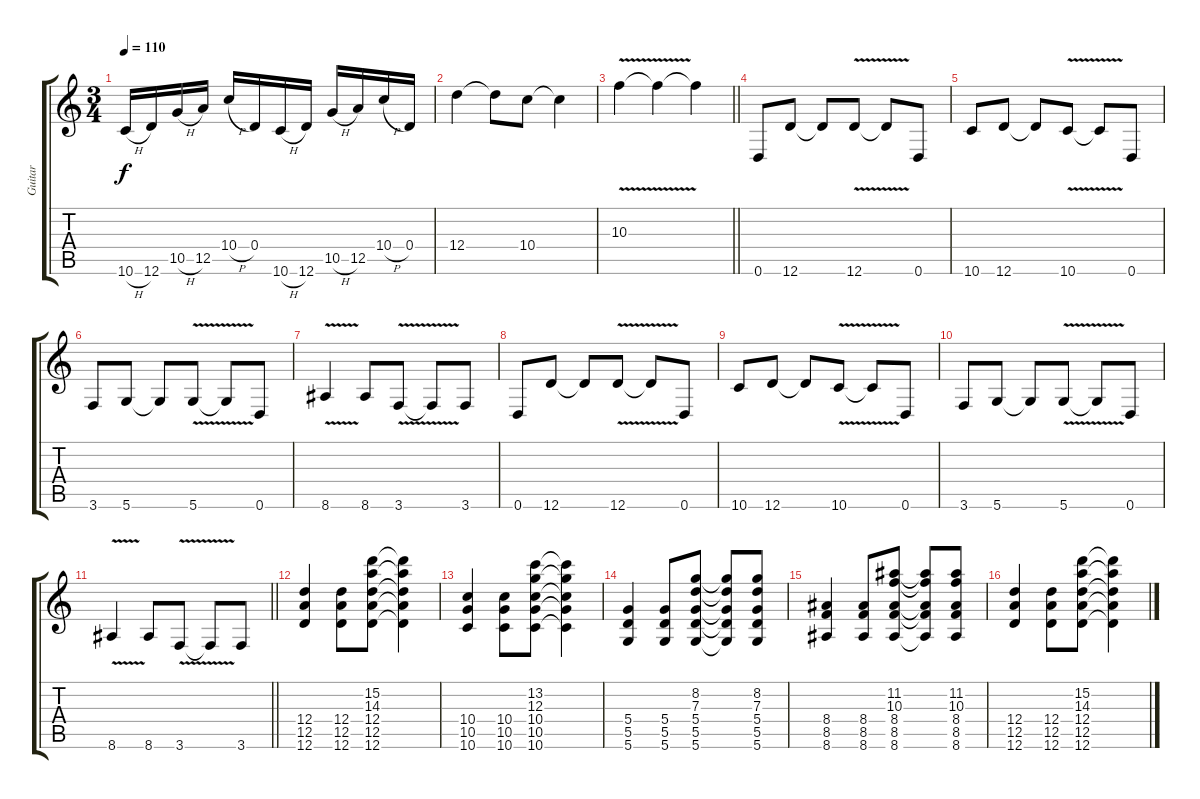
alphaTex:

\track ("Guitar" "Guitar") {instrument overdrivenguitar}
\staff {score tabs}
\tuning (E4 B3 G3 D3 A2 D2) {hide}
\ts (3 4)
\tempo 110
\clef g2
\ks c
10.6{h}.16{dy f} 12.6.16 10.5{h}.16 12.5.16 10.4{h}.16 0.4.16 10.6{h}.16 12.6.16 10.5{h}.16 12.5.16 10.4{h}.16 0.4.16 |
12.4.4 12.4{t}.8 10.4.8 10.4{t}.4 |
\barLineRight lightlight
10.3{v}.4 10.3{t}.4 10.3{t}.4 |
\section ("" "")
0.6.8 12.6.8 12.6{t}.8 12.6{v}.8 12.6{t}.8 0.6.8 |
10.6.8 12.6.8 12.6{t}.8 10.6{v}.8 10.6{t}.8 0.6.8 |
3.6.8 5.6.8 5.6{t}.8 5.6{v}.8 5.6{t}.8 0.6.8 |
8.6{v}.4 8.6.8 3.6{v}.8 3.6{t}.8 3.6.8 |
0.6.8 12.6.8 12.6{t}.8 12.6{v}.8 12.6{t}.8 0.6.8 |
10.6.8 12.6.8 12.6{t}.8 10.6{v}.8 10.6{t}.8 0.6.8 |
3.6.8 5.6.8 5.6{t}.8 5.6{v}.8 5.6{t}.8 0.6.8 |
\barLineRight lightlight
8.6{v}.4 8.6.8 3.6{v}.8 3.6{t}.8 3.6.8 |
\section ("" "")
(12.4 12.5 12.6).4 (12.4 12.5 12.6).8 (15.2 14.3 12.4 12.5 12.6).8 (15.2{t} 14.3{t} 12.4{t} 12.5{t} 12.6{t}).4 |
(10.4 10.5 10.6).4 (10.4 10.5 10.6).8 (13.2 12.3 10.4 10.5 10.6).8 (13.2{t} 12.3{t} 10.4{t} 10.5{t} 10.6{t}).4 |
(5.4 5.5 5.6).4 (5.4 5.5 5.6).8 (8.2 7.3 5.4 5.5 5.6).8 (8.2{t} 7.3{t} 5.4{t} 5.5{t} 5.6{t}).8 (8.2 7.3 5.4 5.5 5.6).8 |
(8.4 8.5 8.6).4 (8.4 8.5 8.6).8 (11.2 10.3 8.4 8.5 8.6).8 (11.2{t} 10.3{t} 8.4{t} 8.5{t} 8.6{t}).8 (11.2 10.3 8.4 8.5 8.6).8 |
(12.4 12.5 12.6).4 (12.4 12.5 12.6).8 (15.2 14.3 12.4 12.5 12.6).8 (15.2{t} 14.3{t} 12.4{t} 12.5{t} 12.6{t}).4
